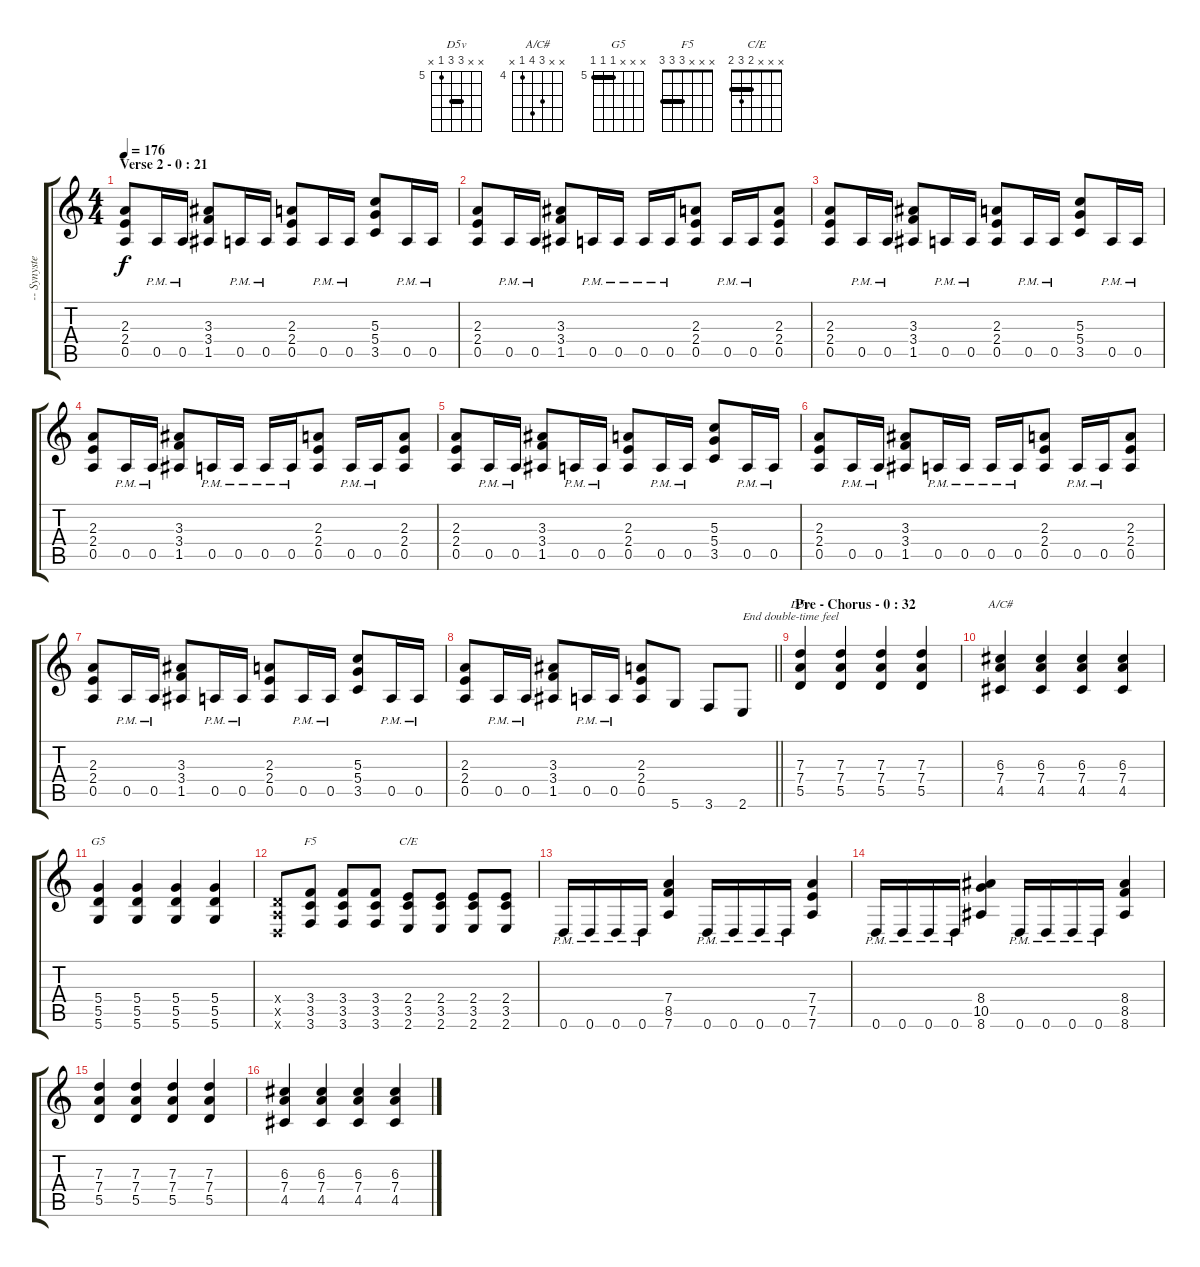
\track ("-- Synyster Gates - Rhythm" "-- Synyste") {instrument overdrivenguitar}
\staff {score tabs}
\tuning (E4 B3 G3 D3 A2 D2) {hide}
\chord ("D5v" x x 7 7 5 x) {firstfret 5 barre 7}
\chord ("A/C#" x x 6 7 4 x) {firstfret 4}
\chord ("G5" x x x 5 5 5) {firstfret 5 barre 5}
\chord ("F5" x x x 3 3 3) {barre 3}
\chord ("C/E" x x x 2 3 2) {barre 2}
\ts (4 4)
\section ("" "Verse 2 - 0 : 21")
\tempo 176
\clef g2
\ks c
(2.3 2.4 0.5).8{dy f} 0.5{pm}.16 0.5{pm}.16 (3.3 3.4 1.5).8 0.5{pm}.16 0.5{pm}.16 (2.3 2.4 0.5).8 0.5{pm}.16 0.5{pm}.16 (5.3 5.4 3.5).8 0.5{pm}.16 0.5{pm}.16 |
(2.3 2.4 0.5).8 0.5{pm}.16 0.5{pm}.16 (3.3 3.4 1.5).8 0.5{pm}.16 0.5{pm}.16 0.5{pm}.16 0.5{pm}.16 (2.3 2.4 0.5).8 0.5{pm}.16 0.5{pm}.16 (2.3 2.4 0.5).8 |
(2.3 2.4 0.5).8 0.5{pm}.16 0.5{pm}.16 (3.3 3.4 1.5).8 0.5{pm}.16 0.5{pm}.16 (2.3 2.4 0.5).8 0.5{pm}.16 0.5{pm}.16 (5.3 5.4 3.5).8 0.5{pm}.16 0.5{pm}.16 |
(2.3 2.4 0.5).8 0.5{pm}.16 0.5{pm}.16 (3.3 3.4 1.5).8 0.5{pm}.16 0.5{pm}.16 0.5{pm}.16 0.5{pm}.16 (2.3 2.4 0.5).8 0.5{pm}.16 0.5{pm}.16 (2.3 2.4 0.5).8 |
(2.3 2.4 0.5).8 0.5{pm}.16 0.5{pm}.16 (3.3 3.4 1.5).8 0.5{pm}.16 0.5{pm}.16 (2.3 2.4 0.5).8 0.5{pm}.16 0.5{pm}.16 (5.3 5.4 3.5).8 0.5{pm}.16 0.5{pm}.16 |
(2.3 2.4 0.5).8 0.5{pm}.16 0.5{pm}.16 (3.3 3.4 1.5).8 0.5{pm}.16 0.5{pm}.16 0.5{pm}.16 0.5{pm}.16 (2.3 2.4 0.5).8 0.5{pm}.16 0.5{pm}.16 (2.3 2.4 0.5).8 |
(2.3 2.4 0.5).8 0.5{pm}.16 0.5{pm}.16 (3.3 3.4 1.5).8 0.5{pm}.16 0.5{pm}.16 (2.3 2.4 0.5).8 0.5{pm}.16 0.5{pm}.16 (5.3 5.4 3.5).8 0.5{pm}.16 0.5{pm}.16 |
\barLineRight lightlight
(2.3 2.4 0.5).8 0.5{pm}.16 0.5{pm}.16 (3.3 3.4 1.5).8 0.5{pm}.16 0.5{pm}.16 (2.3 2.4 0.5).8 5.6.8 3.6.8 2.6.8{txt "End double-time feel"} |
\section ("" "Pre - Chorus - 0 : 32")
(7.3 7.4 5.5).4{ch "D5v"} (7.3 7.4 5.5).4 (7.3 7.4 5.5).4 (7.3 7.4 5.5).4 |
(6.3 7.4 4.5).4{ch "A/C#"} (6.3 7.4 4.5).4 (6.3 7.4 4.5).4 (6.3 7.4 4.5).4 |
(5.4 5.5 5.6).4{ch "G5"} (5.4 5.5 5.6).4 (5.4 5.5 5.6).4 (5.4 5.5 5.6).4 |
(0.4{x} 0.5{x} 0.6{x}).8 (3.4 3.5 3.6).8{ch "F5"} (3.4 3.5 3.6).8 (3.4 3.5 3.6).8 (2.4 3.5 2.6).8{ch "C/E"} (2.4 3.5 2.6).8 (2.4 3.5 2.6).8 (2.4 3.5 2.6).8 |
0.6{pm}.16 0.6{pm}.16 0.6{pm}.16 0.6{pm}.16 (7.4 8.5 7.6).4 0.6{pm}.16 0.6{pm}.16 0.6{pm}.16 0.6{pm}.16 (7.4 7.5 7.6).4 |
0.6{pm}.16 0.6{pm}.16 0.6{pm}.16 0.6{pm}.16 (8.4 10.5 8.6).4 0.6{pm}.16 0.6{pm}.16 0.6{pm}.16 0.6{pm}.16 (8.4 8.5 8.6).4 |
(7.3 7.4 5.5).4 (7.3 7.4 5.5).4 (7.3 7.4 5.5).4 (7.3 7.4 5.5).4 |
(6.3 7.4 4.5).4 (6.3 7.4 4.5).4 (6.3 7.4 4.5).4 (6.3 7.4 4.5).4
